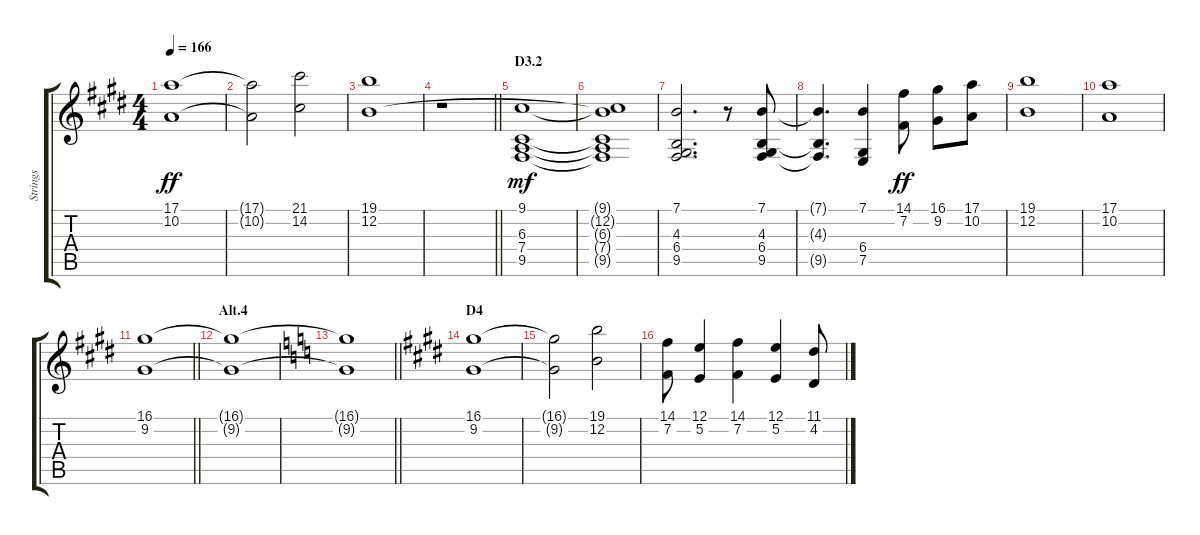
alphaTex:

\track ("Strings" "Strings") {instrument stringensemble1}
\staff {score tabs}
\tuning (E4 B3 G3 D3 A2 E2) {hide}
\ts (4 4)
\tempo 166
\clef g2
\ks e
(17.1 10.2).1{dy ff} |
(17.1{t} 10.2{t}).2 (21.1 14.2).2 |
(19.1 12.2).1 |
\barLineRight lightlight
r.1 |
\section ("" "D3.2")
(9.1 6.3 7.4 9.5).1{dy mf} |
(9.1{t} 12.2{t} 6.3{t} 7.4{t} 9.5{t}).1 |
(7.1 4.3 6.4 9.5).2{d} r.8 (7.1 4.3 6.4 9.5).8 |
(7.1{t} 4.3{t} 9.5{t}).4{d} (7.1 6.4 7.5).4 (14.1 7.2).8{dy ff} (16.1 9.2).8 (17.1 10.2).8 |
(19.1 12.2).1 |
(17.1 10.2).1 |
\barLineRight lightlight
(16.1 9.2).1 |
\section ("" "Alt.4")
(16.1{t} 9.2{t}).1 |
\barLineRight lightlight
\ks c
(16.1{t} 9.2{t}).1 |
\section ("" "D4")
\ks e
(16.1 9.2).1 |
(16.1{t} 9.2{t}).2 (19.1 12.2).2 |
(14.1 7.2).8 (12.1 5.2).4 (14.1 7.2).4 (12.1 5.2).4 (11.1 4.2).8
